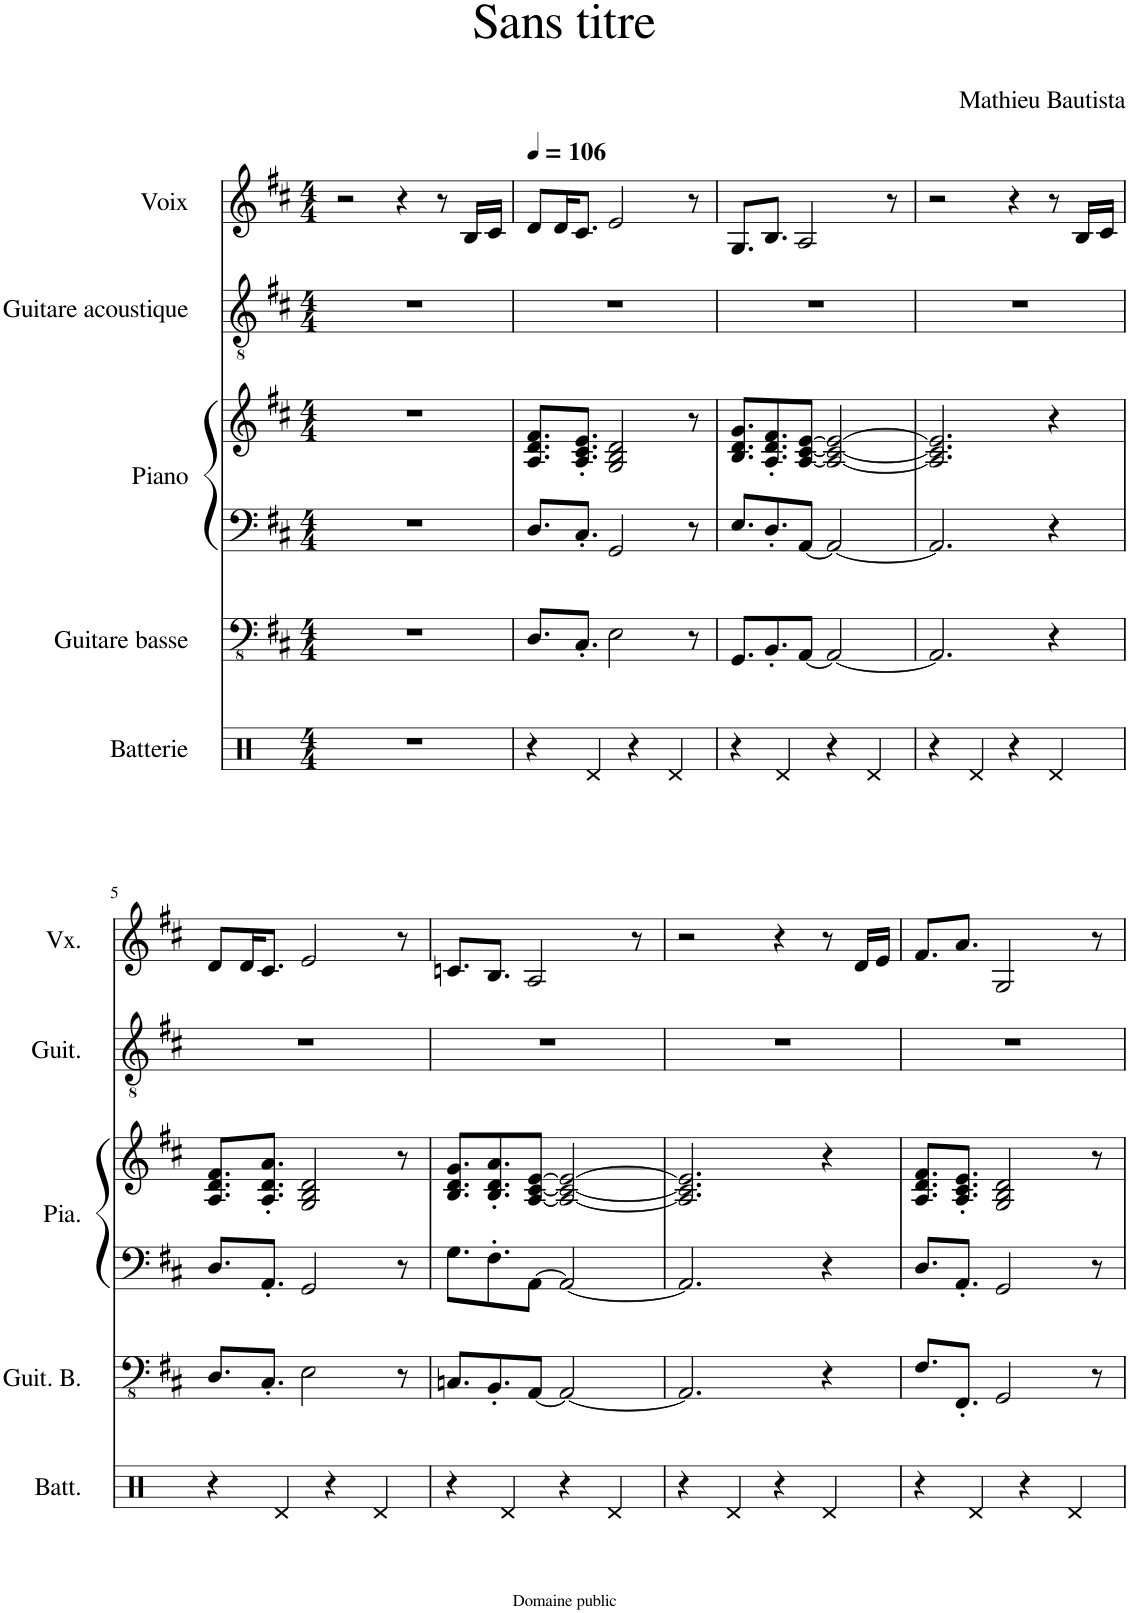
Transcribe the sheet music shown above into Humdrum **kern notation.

**kern	**kern	**kern	**kern	**kern	**kern
*part5	*part4	*part3	*part3	*part2	*part1
*staff6	*staff5	*staff4	*staff3	*staff2	*staff1
*I"Batterie	*I"Guitare basse	*I"Piano	*	*I"Guitare acoustique	*I"Voix
*I'Batt.	*I'Guit. B.	*I'Pia.	*	*I'Guit.	*I'Vx.
*clefX	*clefFv4	*clefF4	*clefG2	*clefGv2	*clefG2
*	*	*	*	*	*Trd4c7
*k[]	*k[f#c#]	*k[f#c#]	*k[f#c#]	*k[f#c#]	*k[f#c#]
*M4/4	*M4/4	*M4/4	*M4/4	*M4/4	*M4/4
=1	=1	=1	=1	=1	=1
1r	1r	1r	1r	1r	2r
.	.	.	.	.	4r
.	.	.	.	.	8r
.	.	.	.	.	16B/LL
.	.	.	.	.	16c#/JJ
=2	=2	=2	=2	=2	=2
*	*	*	*	*	*MM106
4r	8.DD/L	8.D/L	8.A/ 8.d/ 8.f#/L	1r	8d/L
.	.	.	.	.	16d/K
.	8.CC#'/J	8.C#'/J	8.A/' 8.c#/' 8.e/'J	.	8.c#/J
4Rd/	.	.	.	.	.
.	2EE\	2GG/	2G/ 2B/ 2d/	.	2e/
4r	.	.	.	.	.
4Rd/	.	.	.	.	.
.	8r	8r	8r	.	8r
=3	=3	=3	=3	=3	=3
4r	8.GGG/L	8.E/L	8.B/ 8.d/ 8.g/L	1r	8.G/L
.	8.BBB'/	8.D'/	8.A/' 8.d/' 8.f#/'	.	8.B/J
4Rd/	.	.	.	.	.
.	[8AAA/J	[8AA/J	[8A/ [8c#/ [8e/J	.	2A/
4r	2AAA/_	2AA/_	2A/_ 2c#/_ 2e/_	.	.
4Rd/	.	.	.	.	.
.	.	.	.	.	8r
=4	=4	=4	=4	=4	=4
4r	2.AAA/]	2.AA/]	2.A/] 2.c#/] 2.e/]	1r	2r
4Rd/	.	.	.	.	.
4r	.	.	.	.	4r
4Rd/	4r	4r	4r	.	8r
.	.	.	.	.	16B/LL
.	.	.	.	.	16c#/JJ
!!LO:LB:g=z
=5	=5	=5	=5	=5	=5
4r	8.DD/L	8.D/L	8.A/ 8.d/ 8.f#/L	1r	8d/L
.	.	.	.	.	16d/K
.	8.CC#'/J	8.AA'/J	8.A/' 8.d/' 8.a/'J	.	8.c#/J
4Rd/	.	.	.	.	.
.	2EE\	2GG/	2G/ 2B/ 2d/	.	2e/
4r	.	.	.	.	.
4Rd/	.	.	.	.	.
.	8r	8r	8r	.	8r
=6	=6	=6	=6	=6	=6
4r	8.CCn/L	8.G\L	8.B/ 8.d/ 8.g/L	1r	8.cn/L
.	8.BBB'/	8.F#'\	8.B/' 8.d/' 8.a/'	.	8.B/J
4Rd/	.	.	.	.	.
.	[8AAA/J	[8AA\J	[8A/ [8c#/ [8e/J	.	2A/
4r	2AAA/_	2AA/_	2A/_ 2c#/_ 2e/_	.	.
4Rd/	.	.	.	.	.
.	.	.	.	.	8r
=7	=7	=7	=7	=7	=7
4r	2.AAA/]	2.AA/]	2.A/] 2.c#/] 2.e/]	1r	2r
4Rd/	.	.	.	.	.
4r	.	.	.	.	4r
4Rd/	4r	4r	4r	.	8r
.	.	.	.	.	16d/LL
.	.	.	.	.	16e/JJ
=8	=8	=8	=8	=8	=8
4r	8.FF#/L	8.D/L	8.A/ 8.d/ 8.f#/L	1r	8.f#/L
.	8.FFF#'/J	8.AA'/J	8.A/' 8.c#/' 8.e/'J	.	8.a/J
4Rd/	.	.	.	.	.
.	2GGG/	2GG/	2G/ 2B/ 2d/	.	2G/
4r	.	.	.	.	.
4Rd/	.	.	.	.	.
.	8r	8r	8r	.	8r
=	=	=	=	=	=
*-	*-	*-	*-	*-	*-
